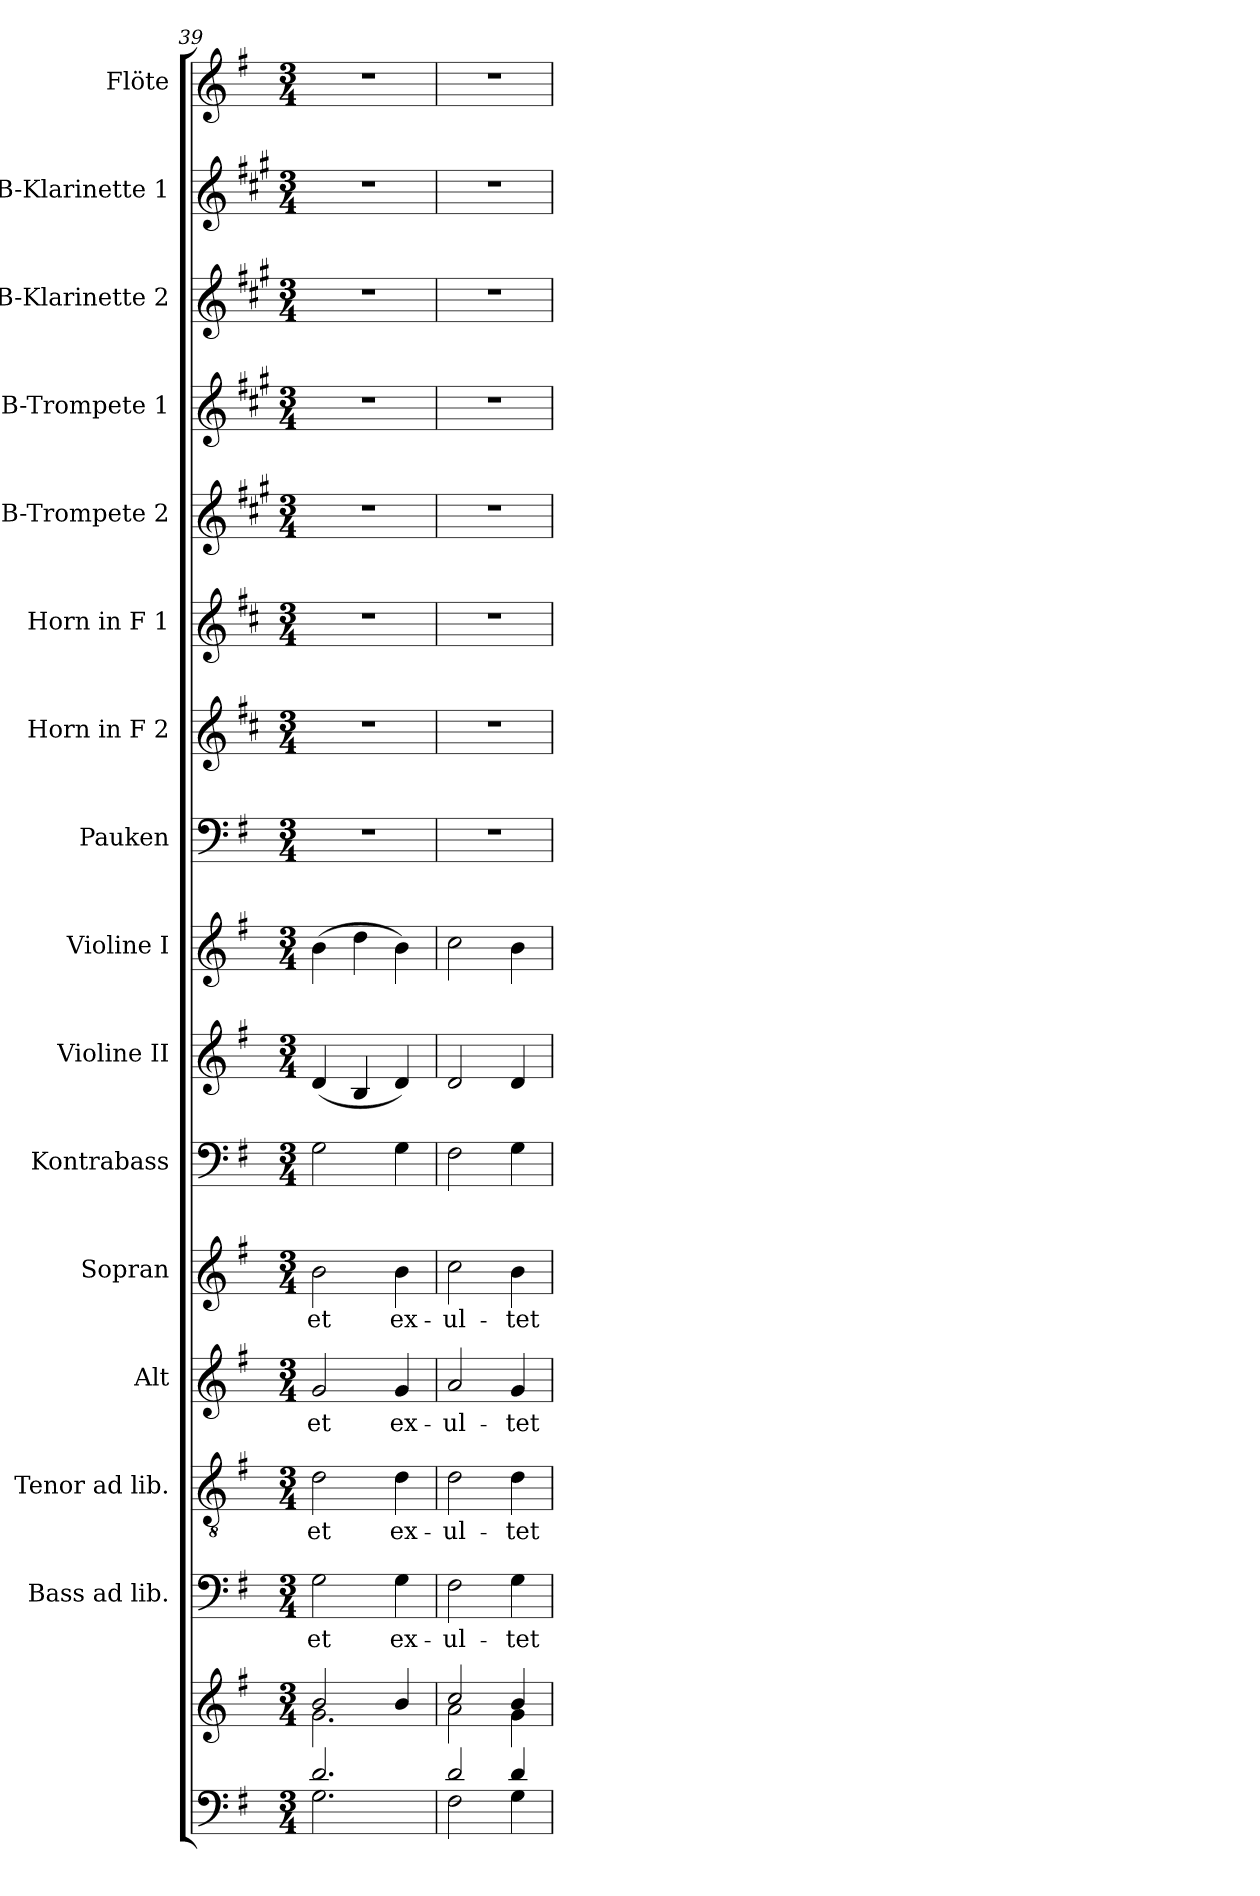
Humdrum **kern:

**kern	**kern	**kern	**text	**kern	**text	**kern	**text	**kern	**text	**kern	**kern	**kern	**kern	**kern	**kern	**kern	**kern	**kern	**kern	**kern
*part16	*part16	*part15	*part15	*part14	*part14	*part13	*part13	*part12	*part12	*part11	*part10	*part9	*part8	*part7	*part6	*part5	*part4	*part3	*part2	*part1
*staff17	*staff16	*staff15	*staff15	*staff14	*staff14	*staff13	*staff13	*staff12	*staff12	*staff11	*staff10	*staff9	*staff8	*staff7	*staff6	*staff5	*staff4	*staff3	*staff2	*staff1
*	*	*I"Bass ad lib.	*	*I"Tenor ad lib.	*	*I"Alt	*	*I"Sopran	*	*I"Kontrabass	*I"Violine II	*I"Violine I	*I"Pauken	*I"Horn in F 2	*I"Horn in F 1	*I"B-Trompete 2	*I"B-Trompete 1	*I"B-Klarinette 2	*I"B-Klarinette 1	*I"Flöte
*	*	*I'B.	*	*I'T.	*	*I'A.	*	*I'S.	*	*I'Kb.	*I'Vl. II	*I'Vl. I	*I'Pk.	*	*I'Hr. 1	*I'B Trp. 2	*I'B Trp. 1	*I'B Kl. 2	*I'B Kl. 1	*I'Fl.
*clefF4	*clefG2	*clefF4	*	*clefGv2	*	*clefG2	*	*clefG2	*	*clefF4	*clefG2	*clefG2	*clefF4	*clefG2	*clefG2	*clefG2	*clefG2	*clefG2	*clefG2	*clefG2
*	*	*	*	*	*	*	*	*	*	*ITrd7c12	*	*	*	*ITrd4c7	*ITrd4c7	*ITrd1c2	*ITrd1c2	*ITrd1c2	*ITrd1c2	*
*k[f#]	*k[f#]	*k[f#]	*	*k[f#]	*	*k[f#]	*	*k[f#]	*	*k[f#]	*k[f#]	*k[f#]	*k[f#]	*k[f#]	*k[f#]	*k[f#]	*k[f#]	*k[f#]	*k[f#]	*k[f#]
*G:	*G:	*G:	*	*G:	*	*G:	*	*G:	*	*G:	*G:	*G:	*G:	*G:	*G:	*G:	*G:	*G:	*G:	*G:
*M3/4	*M3/4	*M3/4	*	*M3/4	*	*M3/4	*	*M3/4	*	*M3/4	*M3/4	*M3/4	*M3/4	*M3/4	*M3/4	*M3/4	*M3/4	*M3/4	*M3/4	*M3/4
=39	=39	=39	=39	=39	=39	=39	=39	=39	=39	=39	=39	=39	=39	=39	=39	=39	=39	=39	=39	=39
*^	*^	*	*	*	*	*	*	*	*	*	*	*	*	*	*	*	*	*	*	*
!	!	!	!	!	!LO:LY:b	!	!LO:LY:b	!	!LO:LY:b	!	!LO:LY:b	!	!	!	!	!	!	!	!	!	!	!
2.d/	2.G\	2b/	2.g\	2G\	et	2d\	et	2g/	et	2b\	et	2GG\	(<4d/	(>4b\	2.r	2.r	2.r	2.r	2.r	2.r	2.r	2.r
.	.	.	.	.	.	.	.	.	.	.	.	.	4B/	4dd\	.	.	.	.	.	.	.	.
!	!	!	!	!	!LO:LY:b	!	!LO:LY:b	!	!LO:LY:b	!	!LO:LY:b	!	!	!	!	!	!	!	!	!	!	!
.	.	4b/	.	4G\	ex-	4d\	ex-	4g/	ex-	4b\	ex-	4GG\	4d/)	4b\)	.	.	.	.	.	.	.	.
=40	=40	=40	=40	=40	=40	=40	=40	=40	=40	=40	=40	=40	=40	=40	=40	=40	=40	=40	=40	=40	=40	=40
!	!	!	!	!	!LO:LY:b	!	!LO:LY:b	!	!LO:LY:b	!	!LO:LY:b	!	!	!	!	!	!	!	!	!	!	!
2d/	2F#\	2cc/	2a\	2F#\	-ul-	2d\	-ul-	2a/	-ul-	2cc\	-ul-	2FF#\	2d/	2cc\	2.r	2.r	2.r	2.r	2.r	2.r	2.r	2.r
!	!	!	!	!	!LO:LY:b	!	!LO:LY:b	!	!LO:LY:b	!	!LO:LY:b	!	!	!	!	!	!	!	!	!	!	!
4d/	4G\	4b/	4g\	4G\	-tet	4d\	-tet	4g/	-tet	4b\	-tet	4GG\	4d/	4b\	.	.	.	.	.	.	.	.
*v	*v	*	*	*	*	*	*	*	*	*	*	*	*	*	*	*	*	*	*	*	*	*
*	*v	*v	*	*	*	*	*	*	*	*	*	*	*	*	*	*	*	*	*	*	*
=	=	=	=	=	=	=	=	=	=	=	=	=	=	=	=	=	=	=	=	=
*-	*-	*-	*-	*-	*-	*-	*-	*-	*-	*-	*-	*-	*-	*-	*-	*-	*-	*-	*-	*-
